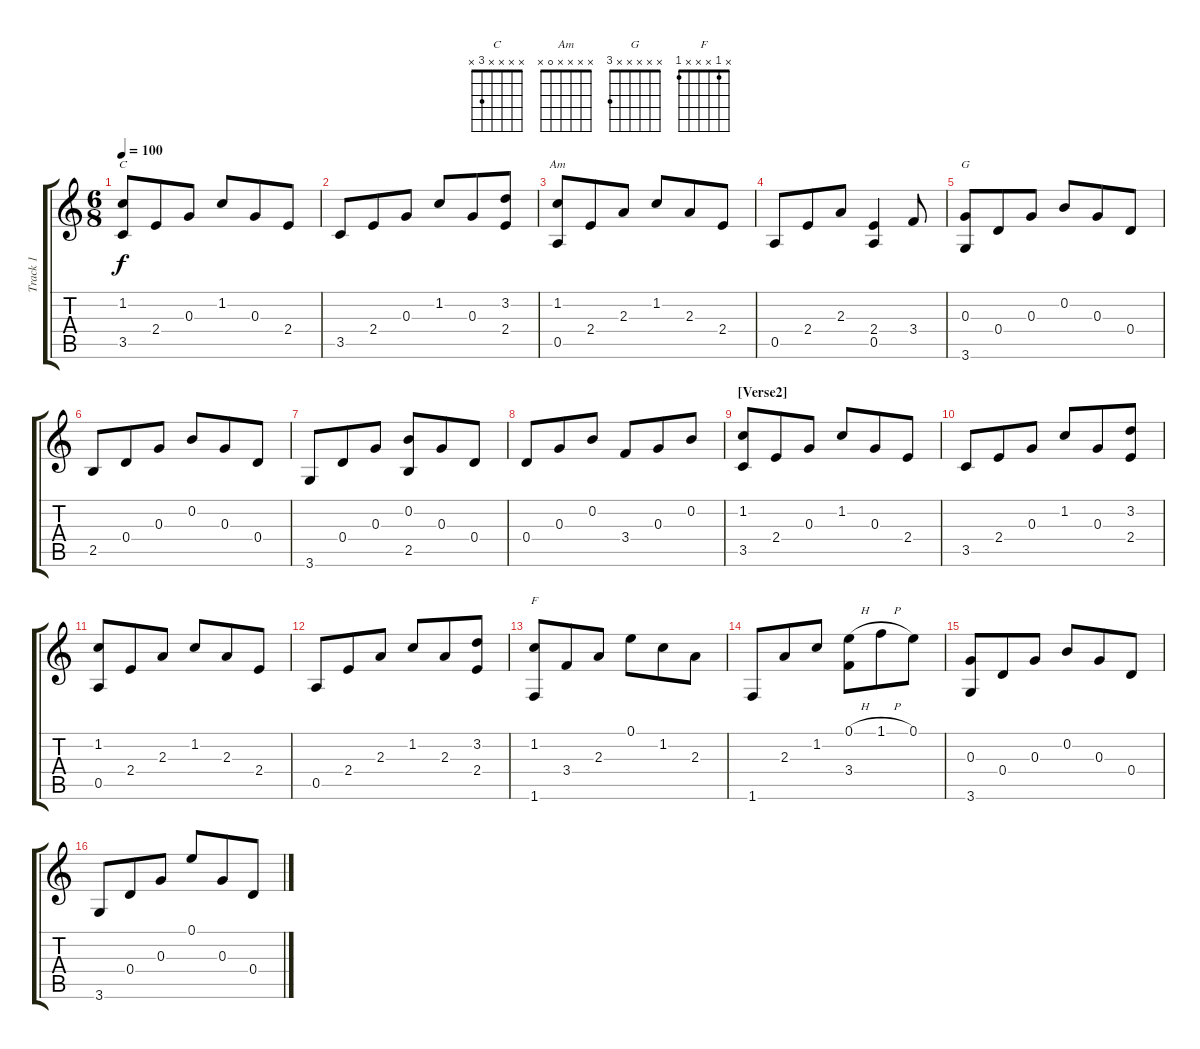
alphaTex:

\track ("Track 1" "Track 1") {instrument acousticguitarsteel}
\staff {score tabs}
\tuning (E4 B3 G3 D3 A2 E2) {hide}
\chord ("C" x x x x 3 x)
\chord ("Am" x x x x 0 x)
\chord ("G" x x x x x 3)
\chord ("F" x 1 x x x 1)
\ts (6 8)
\tempo 100
\clef g2
\ks c
(1.2 3.5).8{ch "C" dy f} 2.4.8 0.3.8 1.2.8 0.3.8 2.4.8 |
3.5.8 2.4.8 0.3.8 1.2.8 0.3.8 (3.2 2.4).8 |
(1.2 0.5).8{ch "Am"} 2.4.8 2.3.8 1.2.8 2.3.8 2.4.8 |
0.5.8 2.4.8 2.3.8 (2.4 0.5).4 3.4.8 |
(0.3 3.6).8{ch "G"} 0.4.8 0.3.8 0.2.8 0.3.8 0.4.8 |
2.5.8 0.4.8 0.3.8 0.2.8 0.3.8 0.4.8 |
3.6.8 0.4.8 0.3.8 (0.2 2.5).8 0.3.8 0.4.8 |
0.4.8 0.3.8 0.2.8 3.4.8 0.3.8 0.2.8 |
\section ("" "[Verse2]")
(1.2 3.5).8 2.4.8 0.3.8 1.2.8 0.3.8 2.4.8 |
3.5.8 2.4.8 0.3.8 1.2.8 0.3.8 (3.2 2.4).8 |
(1.2 0.5).8 2.4.8 2.3.8 1.2.8 2.3.8 2.4.8 |
0.5.8 2.4.8 2.3.8 1.2.8 2.3.8 (3.2 2.4).8 |
(1.2 1.6).8{ch "F"} 3.4.8 2.3.8 0.1.8 1.2.8 2.3.8 |
1.6.8 2.3.8 1.2.8 (0.1{h} 3.4).8 1.1{h}.8 0.1.8 |
(0.3 3.6).8 0.4.8 0.3.8 0.2.8 0.3.8 0.4.8 |
3.6.8 0.4.8 0.3.8 0.1.8 0.3.8 0.4.8
